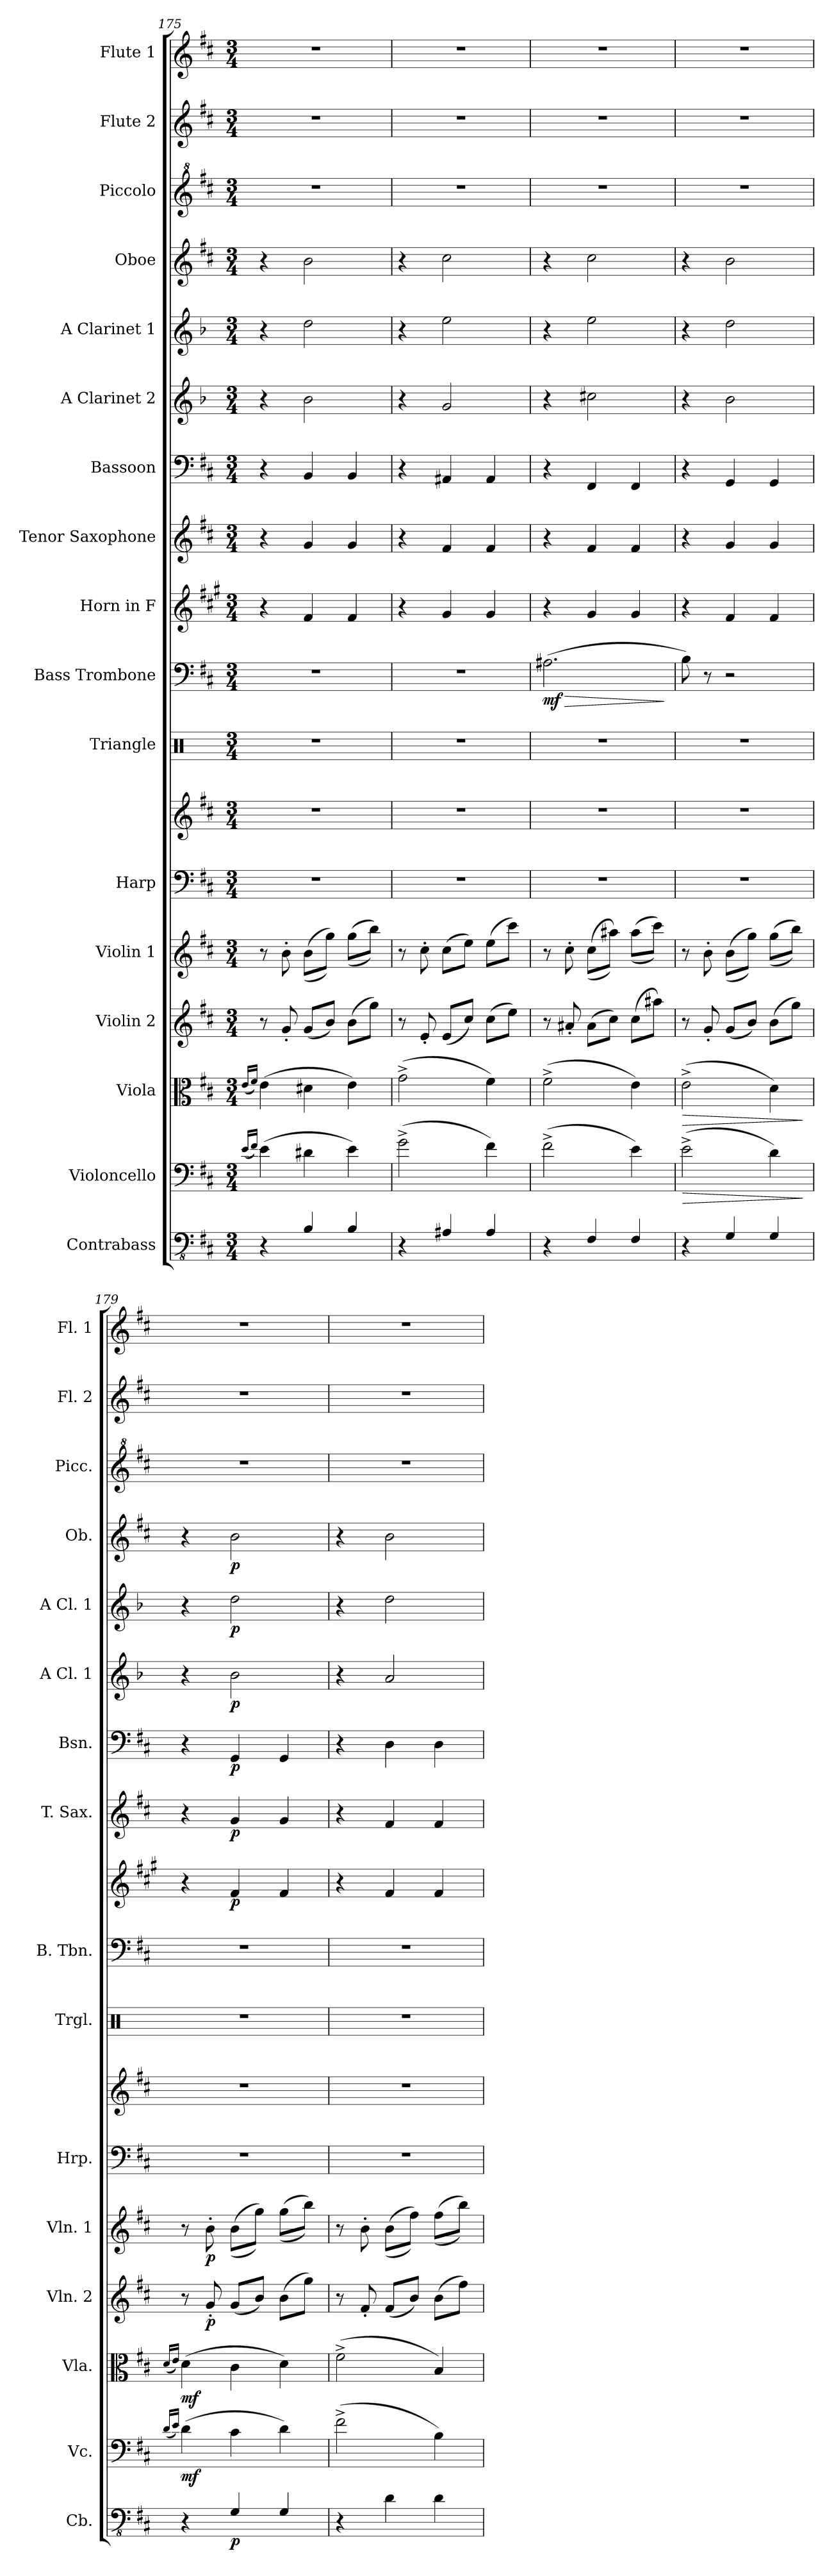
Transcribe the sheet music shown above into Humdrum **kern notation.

**kern	**dynam	**kern	**dynam	**kern	**dynam	**kern	**dynam	**kern	**dynam	**kern	**kern	**kern	**kern	**dynam	**kern	**dynam	**kern	**dynam	**kern	**dynam	**kern	**dynam	**kern	**dynam	**kern	**dynam	**kern	**kern	**kern
*part17	*part17	*part16	*part16	*part15	*part15	*part14	*part14	*part13	*part13	*part12	*part12	*part11	*part10	*part10	*part9	*part9	*part8	*part8	*part7	*part7	*part6	*part6	*part5	*part5	*part4	*part4	*part3	*part2	*part1
*staff18	*staff18	*staff17	*staff17	*staff16	*staff16	*staff15	*staff15	*staff14	*staff14	*staff13	*staff12	*staff11	*staff10	*staff10	*staff9	*staff9	*staff8	*staff8	*staff7	*staff7	*staff6	*staff6	*staff5	*staff5	*staff4	*staff4	*staff3	*staff2	*staff1
*I"Contrabass	*	*I"Violoncello	*	*I"Viola	*	*I"Violin 2	*	*I"Violin 1	*	*I"Harp	*	*I"Triangle	*I"Bass Trombone	*	*I"Horn in F	*	*I"Tenor Saxophone	*	*I"Bassoon	*	*I"A Clarinet 2	*	*I"A Clarinet 1	*	*I"Oboe	*	*I"Piccolo	*I"Flute 2	*I"Flute 1
*I'Cb.	*	*I'Vc.	*	*I'Vla.	*	*I'Vln. 2	*	*I'Vln. 1	*	*I'Hrp.	*	*I'Trgl.	*I'B. Tbn.	*	*	*	*I'T. Sax.	*	*I'Bsn.	*	*I'A Cl. 1	*	*I'A Cl. 1	*	*I'Ob.	*	*I'Picc.	*I'Fl. 2	*I'Fl. 1
*clefFv4	*	*clefF4	*	*clefC3	*	*clefG2	*	*clefG2	*	*clefF4	*clefG2	*clefX	*clefF4	*	*clefG2	*	*clefG2	*	*clefF4	*	*clefG2	*	*clefG2	*	*clefG2	*	*clefG^2	*clefG2	*clefG2
*ITrd7c12	*	*	*	*	*	*	*	*	*	*	*	*	*	*	*ITrd4c7	*	*ITrd8c14	*	*	*	*ITrd2c3	*	*ITrd2c3	*	*	*	*ITrd-7c-12	*	*
*k[f#c#]	*	*k[f#c#]	*	*k[f#c#]	*	*k[f#c#]	*	*k[f#c#]	*	*k[f#c#]	*k[f#c#]	*k[]	*k[f#c#]	*	*k[f#c#]	*	*k[f#c#]	*	*k[f#c#]	*	*k[f#c#]	*	*k[f#c#]	*	*k[f#c#]	*	*k[f#c#]	*k[f#c#]	*k[f#c#]
*M3/4	*	*M3/4	*	*M3/4	*	*M3/4	*	*M3/4	*	*M3/4	*M3/4	*M3/4	*M3/4	*	*M3/4	*	*M3/4	*	*M3/4	*	*M3/4	*	*M3/4	*	*M3/4	*	*M3/4	*M3/4	*M3/4
=175	=175	=175	=175	=175	=175	=175	=175	=175	=175	=175	=175	=175	=175	=175	=175	=175	=175	=175	=175	=175	=175	=175	=175	=175	=175	=175	=175	=175	=175
.	.	(16qe/LL	.	(16qe/LL	.	.	.	.	.	.	.	.	.	.	.	.	.	.	.	.	.	.	.	.	.	.	.	.	.
.	.	16qf#/JJ)	.	16qf#/JJ)	.	.	.	.	.	.	.	.	.	.	.	.	.	.	.	.	.	.	.	.	.	.	.	.	.
4r	.	(4e\	.	(4e\	.	8r	.	8r	.	2.r	2.r	2.r	2.r	.	4r	.	4r	.	4r	.	4r	.	4r	.	4r	.	2.r	2.r	2.r
.	.	.	.	.	.	8g'/	.	8b'\	.	.	.	.	.	.	.	.	.	.	.	.	.	.	.	.	.	.	.	.	.
4BBB/	.	4d#X\	.	4d#X\	.	(8g/L	.	((8b\L	.	.	.	.	.	.	4B/	.	4G/	.	4BB/	.	2g\	.	2b\	.	2b\	.	.	.	.
.	.	.	.	.	.	8b/J)	.	8gg\J))	.	.	.	.	.	.	.	.	.	.	.	.	.	.	.	.	.	.	.	.	.
4BBB/	.	4e\)	.	4e\)	.	(8b\L	.	((8gg\L	.	.	.	.	.	.	4B/	.	4G/	.	4BB/	.	.	.	.	.	.	.	.	.	.
.	.	.	.	.	.	8gg\J)	.	8bb\J))	.	.	.	.	.	.	.	.	.	.	.	.	.	.	.	.	.	.	.	.	.
=176	=176	=176	=176	=176	=176	=176	=176	=176	=176	=176	=176	=176	=176	=176	=176	=176	=176	=176	=176	=176	=176	=176	=176	=176	=176	=176	=176	=176	=176
4r	.	(2g^\	.	(2g^\	.	8r	.	8r	.	2.r	2.r	2.r	2.r	.	4r	.	4r	.	4r	.	4r	.	4r	.	4r	.	2.r	2.r	2.r
.	.	.	.	.	.	8e'/	.	8cc#'\	.	.	.	.	.	.	.	.	.	.	.	.	.	.	.	.	.	.	.	.	.
4AAA#X/	.	.	.	.	.	(8e/L	.	(8cc#\L	.	.	.	.	.	.	4c#/	.	4F#/	.	4AA#X/	.	2e/	.	2cc#\	.	2cc#\	.	.	.	.
.	.	.	.	.	.	8cc#/J)	.	8ee\J)	.	.	.	.	.	.	.	.	.	.	.	.	.	.	.	.	.	.	.	.	.
4AAA#/	.	4f#\)	.	4f#\)	.	(8cc#\L	.	(8ee\L	.	.	.	.	.	.	4c#/	.	4F#/	.	4AA#/	.	.	.	.	.	.	.	.	.	.
.	.	.	.	.	.	8ee\J)	.	8ccc#\J)	.	.	.	.	.	.	.	.	.	.	.	.	.	.	.	.	.	.	.	.	.
=177	=177	=177	=177	=177	=177	=177	=177	=177	=177	=177	=177	=177	=177	=177	=177	=177	=177	=177	=177	=177	=177	=177	=177	=177	=177	=177	=177	=177	=177
!	!	!	!	!	!	!	!	!	!	!	!	!	!	!LO:HP:b	!	!	!	!	!	!	!	!	!	!	!	!	!	!	!
!	!	!	!	!	!	!	!	!	!	!	!	!	!	!LO:DY:n=1:b	!	!	!	!	!	!	!	!	!	!	!	!	!	!	!
4r	.	(2f#^\	.	(2f#^\	.	8r	.	8r	.	2.r	2.r	2.r	(2.A#X\	> mf	4r	.	4r	.	4r	.	4r	.	4r	.	4r	.	2.r	2.r	2.r
.	.	.	.	.	.	8a#X'/	.	8cc#'\	.	.	.	.	.	.	.	.	.	.	.	.	.	.	.	.	.	.	.	.	.
4FFF#/	.	.	.	.	.	(8a#\L	.	((8cc#\L	.	.	.	.	.	.	4c#/	.	4F#/	.	4FF#/	.	2a#X\	.	2cc#\	.	2cc#\	.	.	.	.
.	.	.	.	.	.	8cc#\J)	.	8aa#X\J))	.	.	.	.	.	.	.	.	.	.	.	.	.	.	.	.	.	.	.	.	.
4FFF#/	.	4e\)	.	4e\)	.	(8cc#\L	.	((8aa#\L	.	.	.	.	.	.	4c#/	.	4F#/	.	4FF#/	.	.	.	.	.	.	.	.	.	.
.	.	.	.	.	.	8aa#X\J)	.	8ccc#\J))	.	.	.	.	.	.	.	.	.	.	.	.	.	.	.	.	.	.	.	.	.
.	.	.	.	.	.	.	.	.	.	.	.	.	.	]	.	.	.	.	.	.	.	.	.	.	.	.	.	.	.
=178	=178	=178	=178	=178	=178	=178	=178	=178	=178	=178	=178	=178	=178	=178	=178	=178	=178	=178	=178	=178	=178	=178	=178	=178	=178	=178	=178	=178	=178
!	!	!	!LO:HP:b	!	!LO:HP:b	!	!	!	!	!	!	!	!	!	!	!	!	!	!	!	!	!	!	!	!	!	!	!	!
4r	.	(2e^\	>	(2e^\	>	8r	.	8r	.	2.r	2.r	2.r	8B\)	.	4r	.	4r	.	4r	.	4r	.	4r	.	4r	.	2.r	2.r	2.r
.	.	.	.	.	.	8g'/	.	8b'\	.	.	.	.	8r	.	.	.	.	.	.	.	.	.	.	.	.	.	.	.	.
4GGG/	.	.	.	.	.	(8g/L	.	((8b\L	.	.	.	.	2r	.	4B/	.	4G/	.	4GG/	.	2g\	.	2b\	.	2b\	.	.	.	.
.	.	.	.	.	.	8b/J)	.	8gg\J))	.	.	.	.	.	.	.	.	.	.	.	.	.	.	.	.	.	.	.	.	.
4GGG/	.	4d\)	.	4d\)	.	(8b\L	.	((8gg\L	.	.	.	.	.	.	4B/	.	4G/	.	4GG/	.	.	.	.	.	.	.	.	.	.
.	.	.	.	.	.	8gg\J)	.	8bb\J))	.	.	.	.	.	.	.	.	.	.	.	.	.	.	.	.	.	.	.	.	.
.	.	.	]	.	]	.	.	.	.	.	.	.	.	.	.	.	.	.	.	.	.	.	.	.	.	.	.	.	.
=179	=179	=179	=179	=179	=179	=179	=179	=179	=179	=179	=179	=179	=179	=179	=179	=179	=179	=179	=179	=179	=179	=179	=179	=179	=179	=179	=179	=179	=179
.	.	(16qd/LL	.	(16qd/LL	.	.	.	.	.	.	.	.	.	.	.	.	.	.	.	.	.	.	.	.	.	.	.	.	.
.	.	16qe/JJ)	.	16qe/JJ)	.	.	.	.	.	.	.	.	.	.	.	.	.	.	.	.	.	.	.	.	.	.	.	.	.
!	!	!	!LO:DY:b	!	!LO:DY:b	!	!	!	!	!	!	!	!	!	!	!	!	!	!	!	!	!	!	!	!	!	!	!	!
4r	.	(4d\	mf	(4d\	mf	8r	.	8r	.	2.r	2.r	2.r	2.r	.	4r	.	4r	.	4r	.	4r	.	4r	.	4r	.	2.r	2.r	2.r
!	!	!	!	!	!	!	!LO:DY:b	!	!LO:DY:b	!	!	!	!	!	!	!	!	!	!	!	!	!	!	!	!	!	!	!	!
.	.	.	.	.	.	8g'/	p	8b'\	p	.	.	.	.	.	.	.	.	.	.	.	.	.	.	.	.	.	.	.	.
!	!LO:DY:b	!	!	!	!	!	!	!	!	!	!	!	!	!	!	!LO:DY:b	!	!LO:DY:b	!	!LO:DY:b	!	!LO:DY:b	!	!LO:DY:b	!	!LO:DY:b	!	!	!
4GGG/	p	4c#\	.	4c#\	.	(8g/L	.	((8b\L	.	.	.	.	.	.	4B/	p	4G/	p	4GG/	p	2g\	p	2b\	p	2b\	p	.	.	.
.	.	.	.	.	.	8b/J)	.	8gg\J))	.	.	.	.	.	.	.	.	.	.	.	.	.	.	.	.	.	.	.	.	.
4GGG/	.	4d\)	.	4d\)	.	(8b\L	.	((8gg\L	.	.	.	.	.	.	4B/	.	4G/	.	4GG/	.	.	.	.	.	.	.	.	.	.
.	.	.	.	.	.	8gg\J)	.	8bb\J))	.	.	.	.	.	.	.	.	.	.	.	.	.	.	.	.	.	.	.	.	.
=180	=180	=180	=180	=180	=180	=180	=180	=180	=180	=180	=180	=180	=180	=180	=180	=180	=180	=180	=180	=180	=180	=180	=180	=180	=180	=180	=180	=180	=180
4r	.	(2f#^\	.	(2f#^\	.	8r	.	8r	.	2.r	2.r	2.r	2.r	.	4r	.	4r	.	4r	.	4r	.	4r	.	4r	.	2.r	2.r	2.r
.	.	.	.	.	.	8f#'/	.	8b'\	.	.	.	.	.	.	.	.	.	.	.	.	.	.	.	.	.	.	.	.	.
4DD\	.	.	.	.	.	(8f#/L	.	((8b\L	.	.	.	.	.	.	4B/	.	4F#/	.	4D\	.	2f#/	.	2b\	.	2b\	.	.	.	.
.	.	.	.	.	.	8b/J)	.	8ff#\J))	.	.	.	.	.	.	.	.	.	.	.	.	.	.	.	.	.	.	.	.	.
4DD\	.	4B\)	.	4B/)	.	(8b\L	.	((8ff#\L	.	.	.	.	.	.	4B/	.	4F#/	.	4D\	.	.	.	.	.	.	.	.	.	.
.	.	.	.	.	.	8ff#\J)	.	8bb\J))	.	.	.	.	.	.	.	.	.	.	.	.	.	.	.	.	.	.	.	.	.
=	=	=	=	=	=	=	=	=	=	=	=	=	=	=	=	=	=	=	=	=	=	=	=	=	=	=	=	=	=
*-	*-	*-	*-	*-	*-	*-	*-	*-	*-	*-	*-	*-	*-	*-	*-	*-	*-	*-	*-	*-	*-	*-	*-	*-	*-	*-	*-	*-	*-
